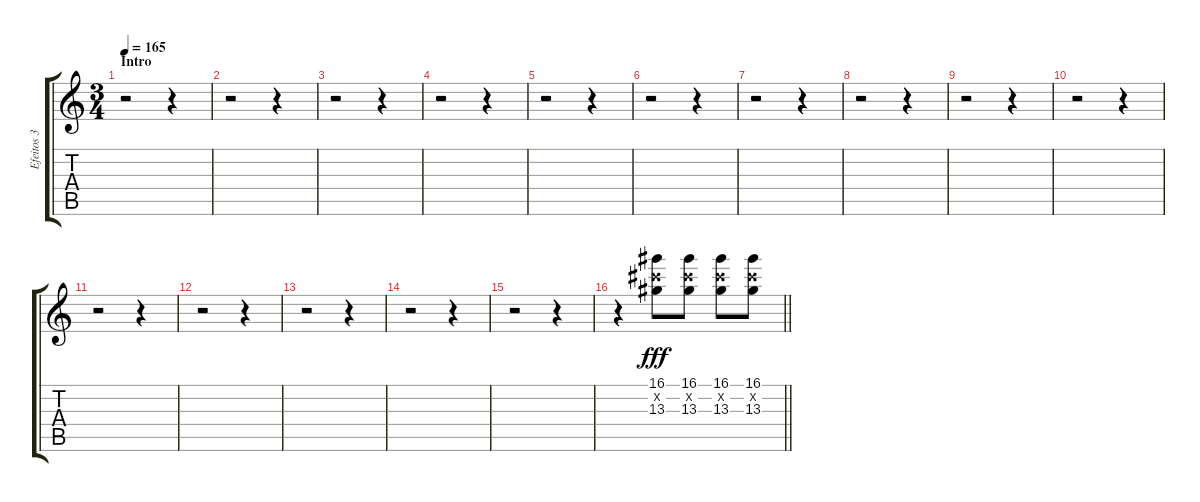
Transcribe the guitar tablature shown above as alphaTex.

\track ("Efeitos 3" "Efeitos 3") {instrument overdrivenguitar}
\staff {score tabs}
\tuning (E4 B3 G3 D3 A2 E2) {hide}
\ts (3 4)
\section ("" "Intro")
\tempo 165
\clef g2
\ks c
r.2{dy fff instrument overdrivenguitar} r.4 |
r.2 r.4 |
r.2 r.4 |
r.2 r.4 |
r.2 r.4 |
r.2 r.4 |
r.2 r.4 |
r.2 r.4 |
r.2 r.4 |
r.2 r.4 |
r.2 r.4 |
r.2 r.4 |
r.2 r.4 |
r.2 r.4 |
r.2 r.4 |
\barLineRight lightlight
r.4 (16.1 14.2{x} 13.3).8 (16.1 14.2{x} 13.3).8 (16.1 14.2{x} 13.3).8 (16.1 14.2{x} 13.3).8
